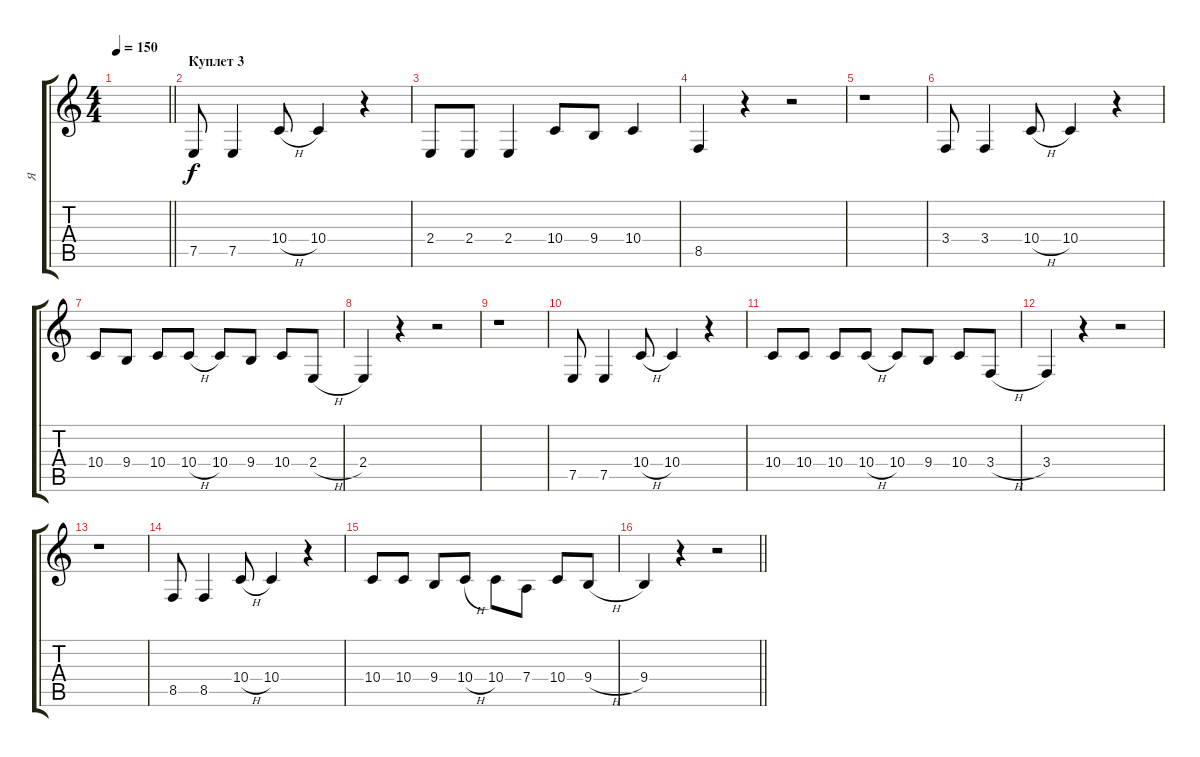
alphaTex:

\track ("Я" "Я") {instrument violin}
\staff {score tabs}
\tuning (E4 B3 G3 D3 A2 E2) {hide}
\ts (4 4)
\tempo 150
\clef g2
\barLineRight lightlight
\ks c
|
\section ("" "Куплет 3")
7.5.8 7.5.4 10.4{h}.8 10.4.4 r.4 |
2.4.8 2.4.8 2.4.4 10.4.8 9.4.8 10.4.4 |
8.5.4 r.4 r.2 |
r.1 |
3.4.8 3.4.4 10.4{h}.8 10.4.4 r.4 |
10.4.8 9.4.8 10.4.8 10.4{h}.8 10.4.8 9.4.8 10.4.8 2.4{h}.8 |
2.4.4 r.4 r.2 |
r.1 |
7.5.8 7.5.4 10.4{h}.8 10.4.4 r.4 |
10.4.8 10.4.8 10.4.8 10.4{h}.8 10.4.8 9.4.8 10.4.8 3.4{h}.8 |
3.4.4 r.4 r.2 |
r.1 |
8.5.8 8.5.4 10.4{h}.8 10.4.4 r.4 |
10.4.8 10.4.8 9.4.8 10.4{h}.8 10.4.8{beam Down} 7.4.8{beam Down} 10.4.8 9.4{h}.8 |
\barLineRight lightlight
9.4.4 r.4 r.2
